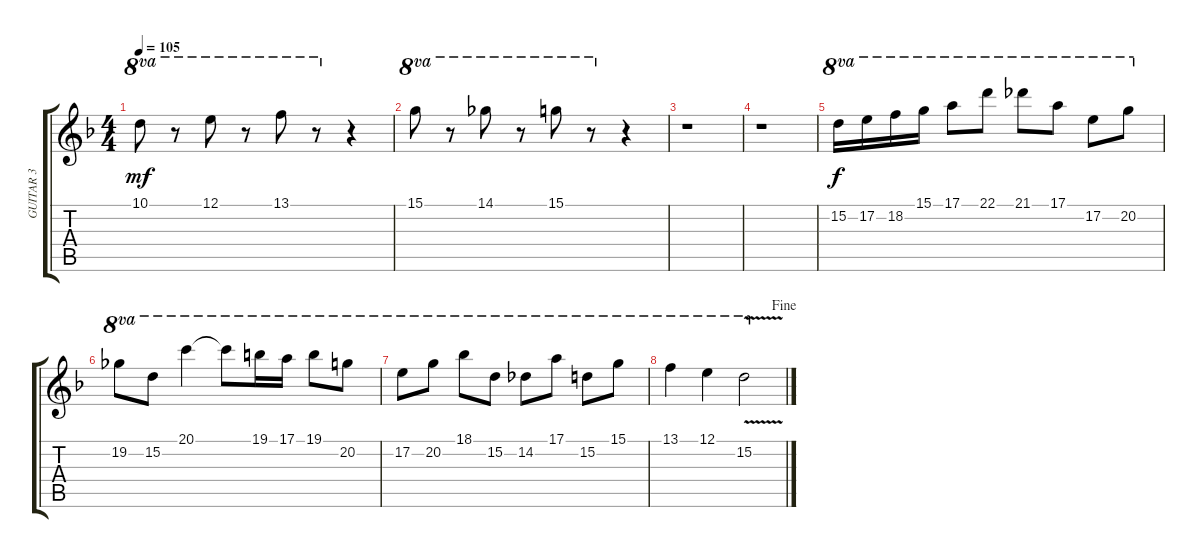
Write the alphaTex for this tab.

\track ("GUITAR 3" "GUITAR 3") {instrument overdrivenguitar}
\staff {score tabs}
\tuning (E4 B3 G3 D3 A2 E2) {hide}
\ts (4 4)
\tempo 105
\clef g2
\ks dminor
10.1.8{ot 8va dy mf} r.8{ot 8va} 12.1.8{ot 8va} r.8{ot 8va} 13.1.8{ot 8va} r.8{ot 8va} r.4 |
15.1.8{ot 8va} r.8{ot 8va} 14.1.8{ot 8va} r.8{ot 8va} 15.1.8{ot 8va} r.8{ot 8va} r.4 |
r.1 |
r.1 |
15.2.16{ot 8va dy f} 17.2.16{ot 8va} 18.2.16{ot 8va} 15.1.16{ot 8va} 17.1.8{ot 8va} 22.1.8{ot 8va} 21.1.8{ot 8va} 17.1.8{ot 8va} 17.2.8{ot 8va} 20.2.8{ot 8va} |
19.2.8{ot 8va} 15.2.8{ot 8va} 20.1.4{ot 8va} 20.1{t}.8{ot 8va} 19.1.16{ot 8va} 17.1.16{ot 8va} 19.1.8{ot 8va} 20.2.8{ot 8va} |
17.2.8{ot 8va} 20.2.8{ot 8va} 18.1.8{ot 8va} 15.2.8{ot 8va} 14.2.8{ot 8va} 17.1.8{ot 8va} 15.2.8{ot 8va} 15.1.8{ot 8va} |
\jump fine
13.1.4{ot 8va} 12.1.4{ot 8va} 15.2{v}.2{ot 8va}
